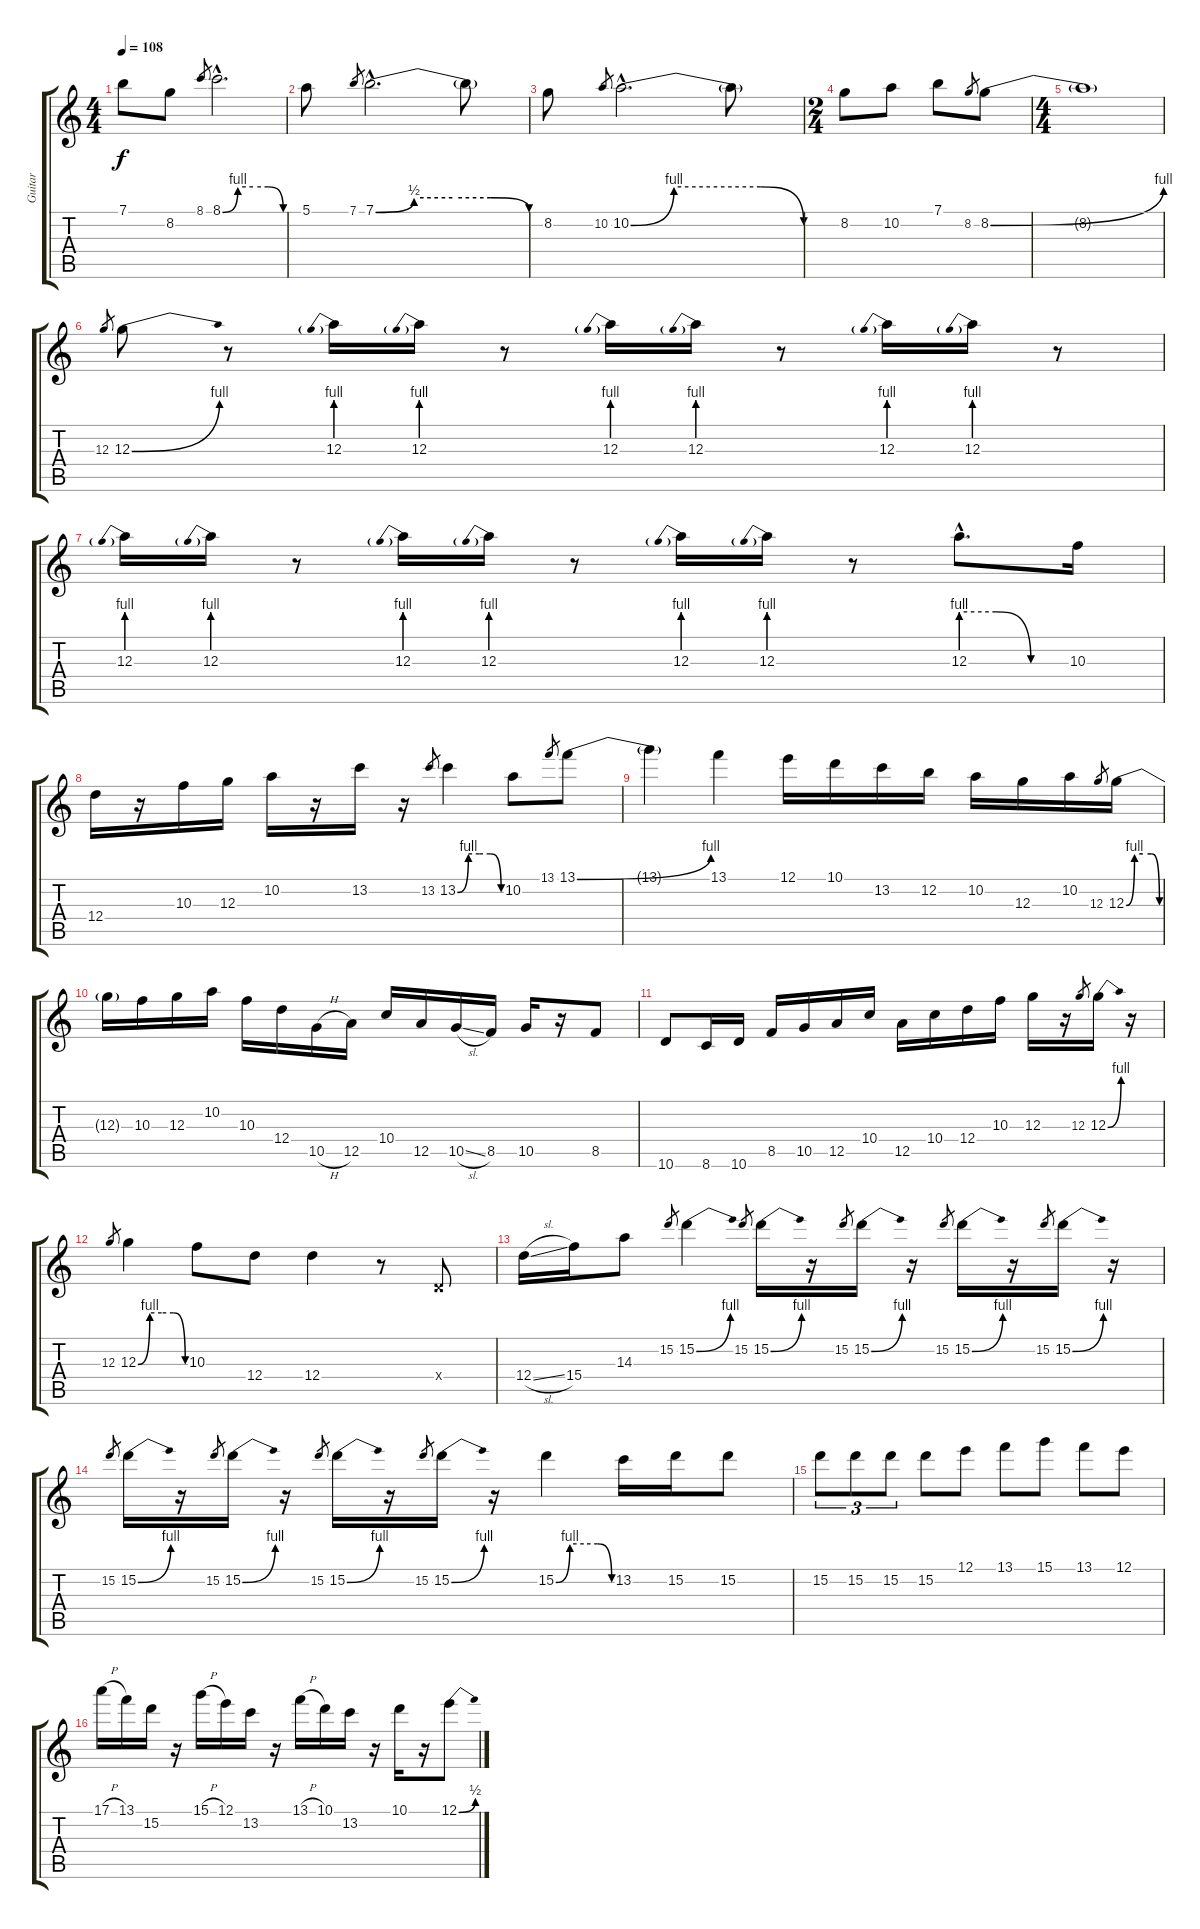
\track ("Guitar" "Guitar") {instrument overdrivenguitar}
\staff {score tabs}
\tuning (E4 B3 G3 D3 A2 E2) {hide}
\ts (4 4)
\tempo 108
\clef g2
\ks c
7.1.8{dy f} 8.2.8 8.1.8{gr} 8.1{be (custom 0 0 15 4 30 4 45 4 60 0) hac}.2{d} |
5.1.8 7.1.8{gr} 7.1{be (custom 0 0 15 2 30 2 45 2 60 0) hac}.2{d} 7.1{t}.8 |
8.2.8 10.2.8{gr} 10.2{be (custom 0 0 15 4 30 4 45 4 60 0) hac}.2{d} 10.2{t}.8 |
\ts (2 4)
8.2.8 10.2.8 7.1.8 8.2.8{gr} 8.2{be (bend 0 0 60 4)}.8 |
\ts (4 4)
8.2{t}.1 |
12.3.8{gr} 12.3{be (bend 0 0 60 4)}.8 r.8 12.3{be (prebend 0 4 60 4)}.16 12.3{be (prebend 0 4 60 4)}.16 r.8 12.3{be (prebend 0 4 60 4)}.16 12.3{be (prebend 0 4 60 4)}.16 r.8 12.3{be (prebend 0 4 60 4)}.16 12.3{be (prebend 0 4 60 4)}.16 r.8 |
12.3{be (prebend 0 4 60 4)}.16 12.3{be (prebend 0 4 60 4)}.16 r.8 12.3{be (prebend 0 4 60 4)}.16 12.3{be (prebend 0 4 60 4)}.16 r.8 12.3{be (prebend 0 4 60 4)}.16 12.3{be (prebend 0 4 60 4)}.16 r.8 12.3{be (custom 0 4 20 4 40 0 60 0) hac}.8{d} 10.3.16 |
12.4.16 r.16 10.3.16 12.3.16 10.2.16 r.16 13.2.16 r.16 13.2.8{gr} 13.2{be (custom 0 0 15 4 30 4 45 4 60 0)}.4 10.2.8 13.1.8{gr} 13.1{be (bend 0 0 60 4)}.8 |
13.1{t}.4 13.1.4 12.1.16 10.1.16 13.2.16 12.2.16 10.2.16 12.3.16 10.2.16 12.3.8{gr} 12.3{be (custom 0 0 15 4 30 4 45 4 60 0)}.16 |
12.3{t}.16 10.3.16 12.3.16 10.2.16 10.3.16 12.4.16 10.5{h}.16 12.5.16 10.4.16 12.5.16 10.5{sl}.16 8.5.16 10.5.16 r.16 8.5.8 |
10.6.8 8.6.16 10.6.16 8.5.16 10.5.16 12.5.16 10.4.16 12.5.16 10.4.16 12.4.16 10.3.16 12.3.16 r.16 12.3.8{gr} 12.3{be (bend 0 0 60 4)}.16 r.16 |
12.3.8{gr} 12.3{be (custom 0 0 15 4 30 4 45 4 60 0)}.4 10.3.8 12.4.8 12.4.4 r.8 0.4{x}.8 |
12.4{sl}.16 15.4.16 14.3.8 15.2.8{gr} 15.2{be (bend 0 0 60 4)}.4 15.2.8{gr} 15.2{be (bend 0 0 60 4)}.16 r.16 15.2.8{gr} 15.2{be (bend 0 0 60 4)}.16 r.16 15.2.8{gr} 15.2{be (bend 0 0 60 4)}.16 r.16 15.2.8{gr} 15.2{be (bend 0 0 60 4)}.16 r.16 |
15.2.8{gr} 15.2{be (bend 0 0 60 4)}.16 r.16 15.2.8{gr} 15.2{be (bend 0 0 60 4)}.16 r.16 15.2.8{gr} 15.2{be (bend 0 0 60 4)}.16 r.16 15.2.8{gr} 15.2{be (bend 0 0 60 4)}.16 r.16 15.2{be (custom 0 0 15 4 30 4 45 4 60 0)}.4 13.2.16 15.2.16 15.2.8 |
15.2.8{tu (3 2)} 15.2.8{tu (3 2)} 15.2.8{tu (3 2)} 15.2.8 12.1.8 13.1.8 15.1.8 13.1.8 12.1.8 |
17.1{h}.16 13.1.16 15.2.16 r.16 15.1{h}.16 12.1.16 13.2.16 r.16 13.1{h}.16 10.1.16 13.2.16 r.16 10.1.16 r.16 12.1{be (bend 0 0 60 2)}.8
